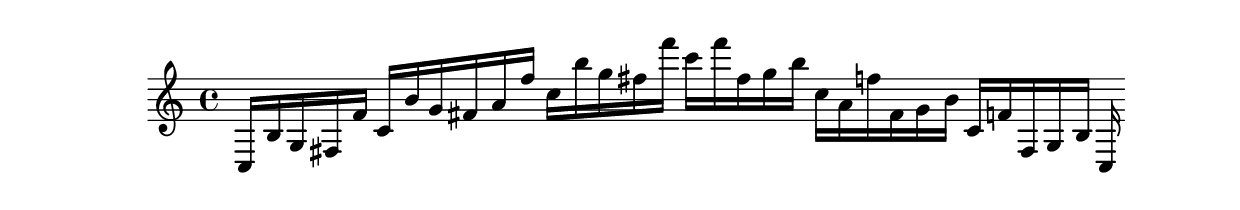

\new PianoStaff <<
\cadenzaOn
\new Staff = "right" {
\clef treble
    c16 [ b g fis f' ]
    c' [ b' g' fis' a' f'' ]
    c'' [ b'' g'' fis'' f''' ]
    c''' [ f''' fis'' g'' b'' ]
    c'' [ a' f'' fis' g' b' ]
    c' [ f' fis g b ]
    c
}
>>
